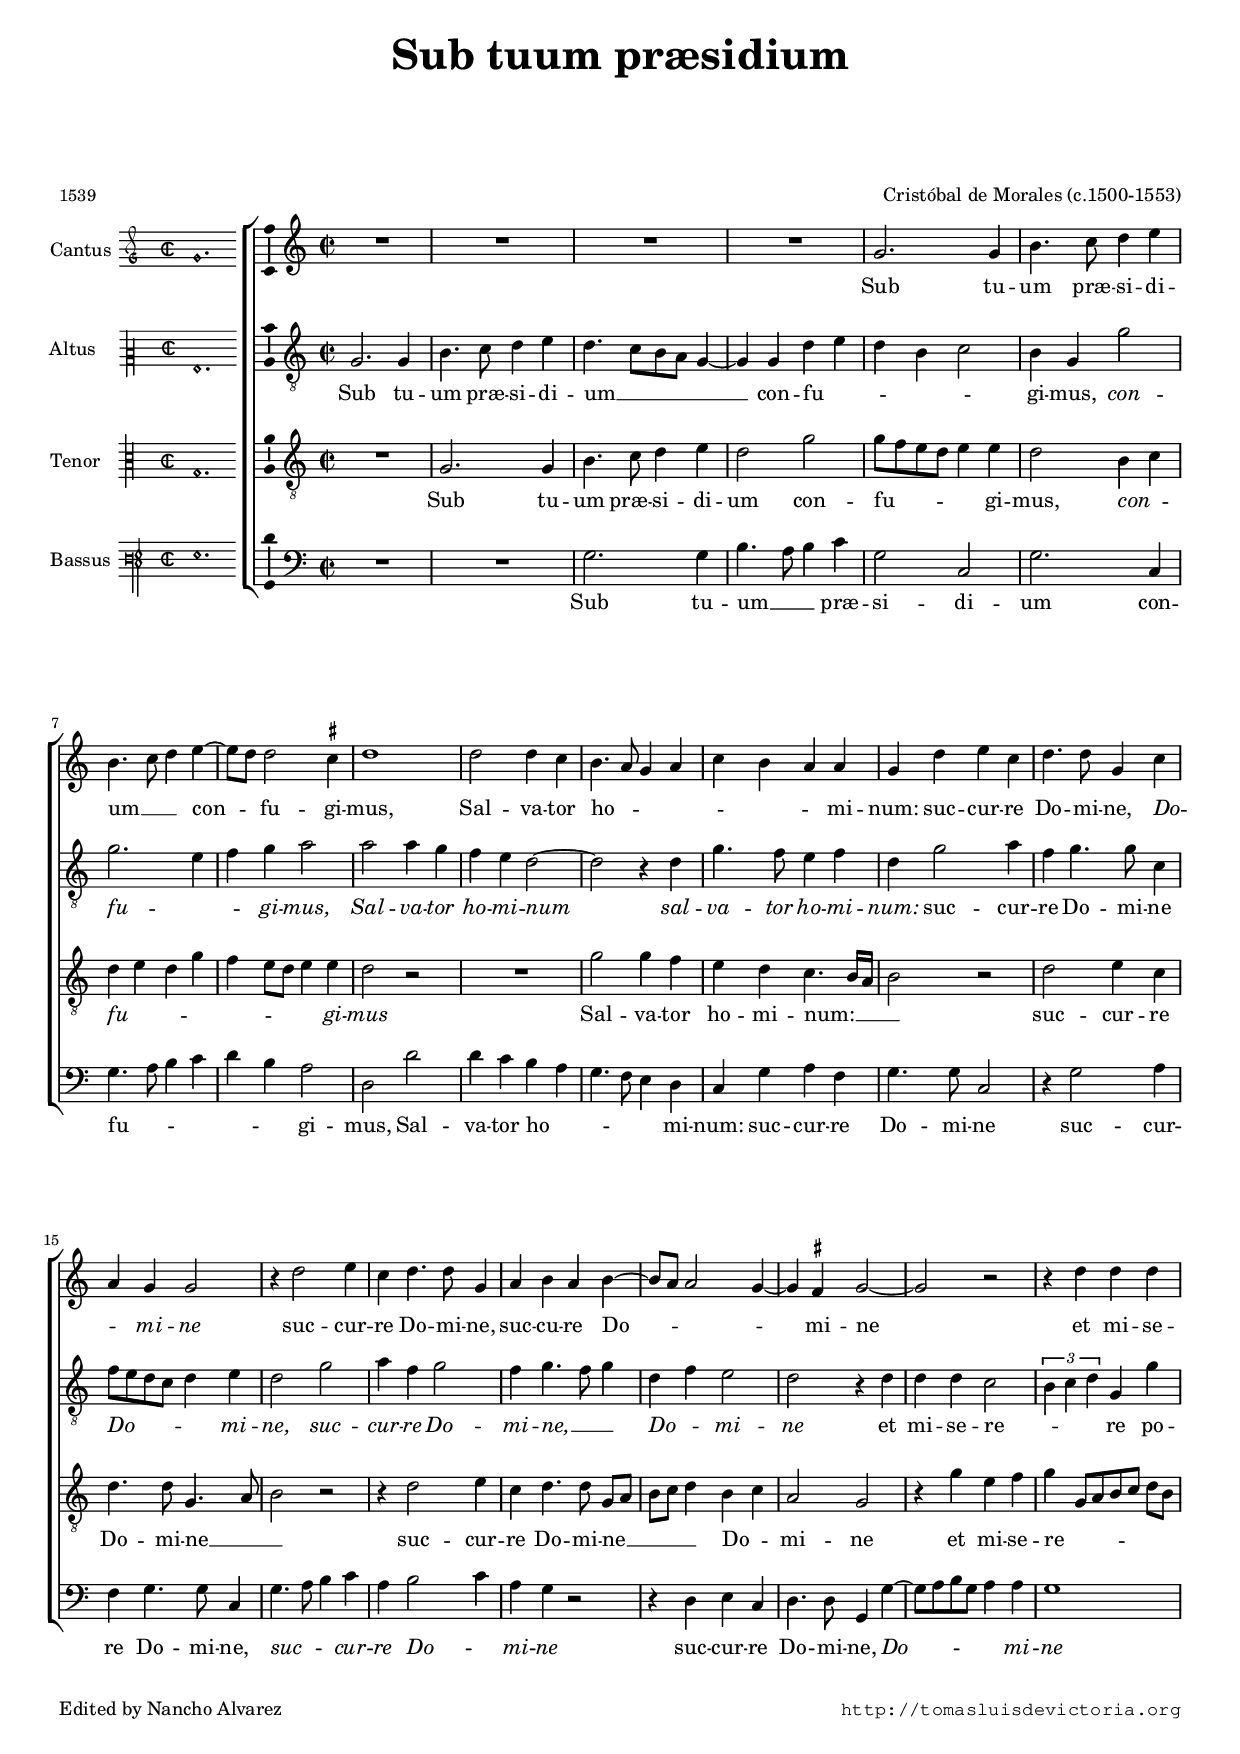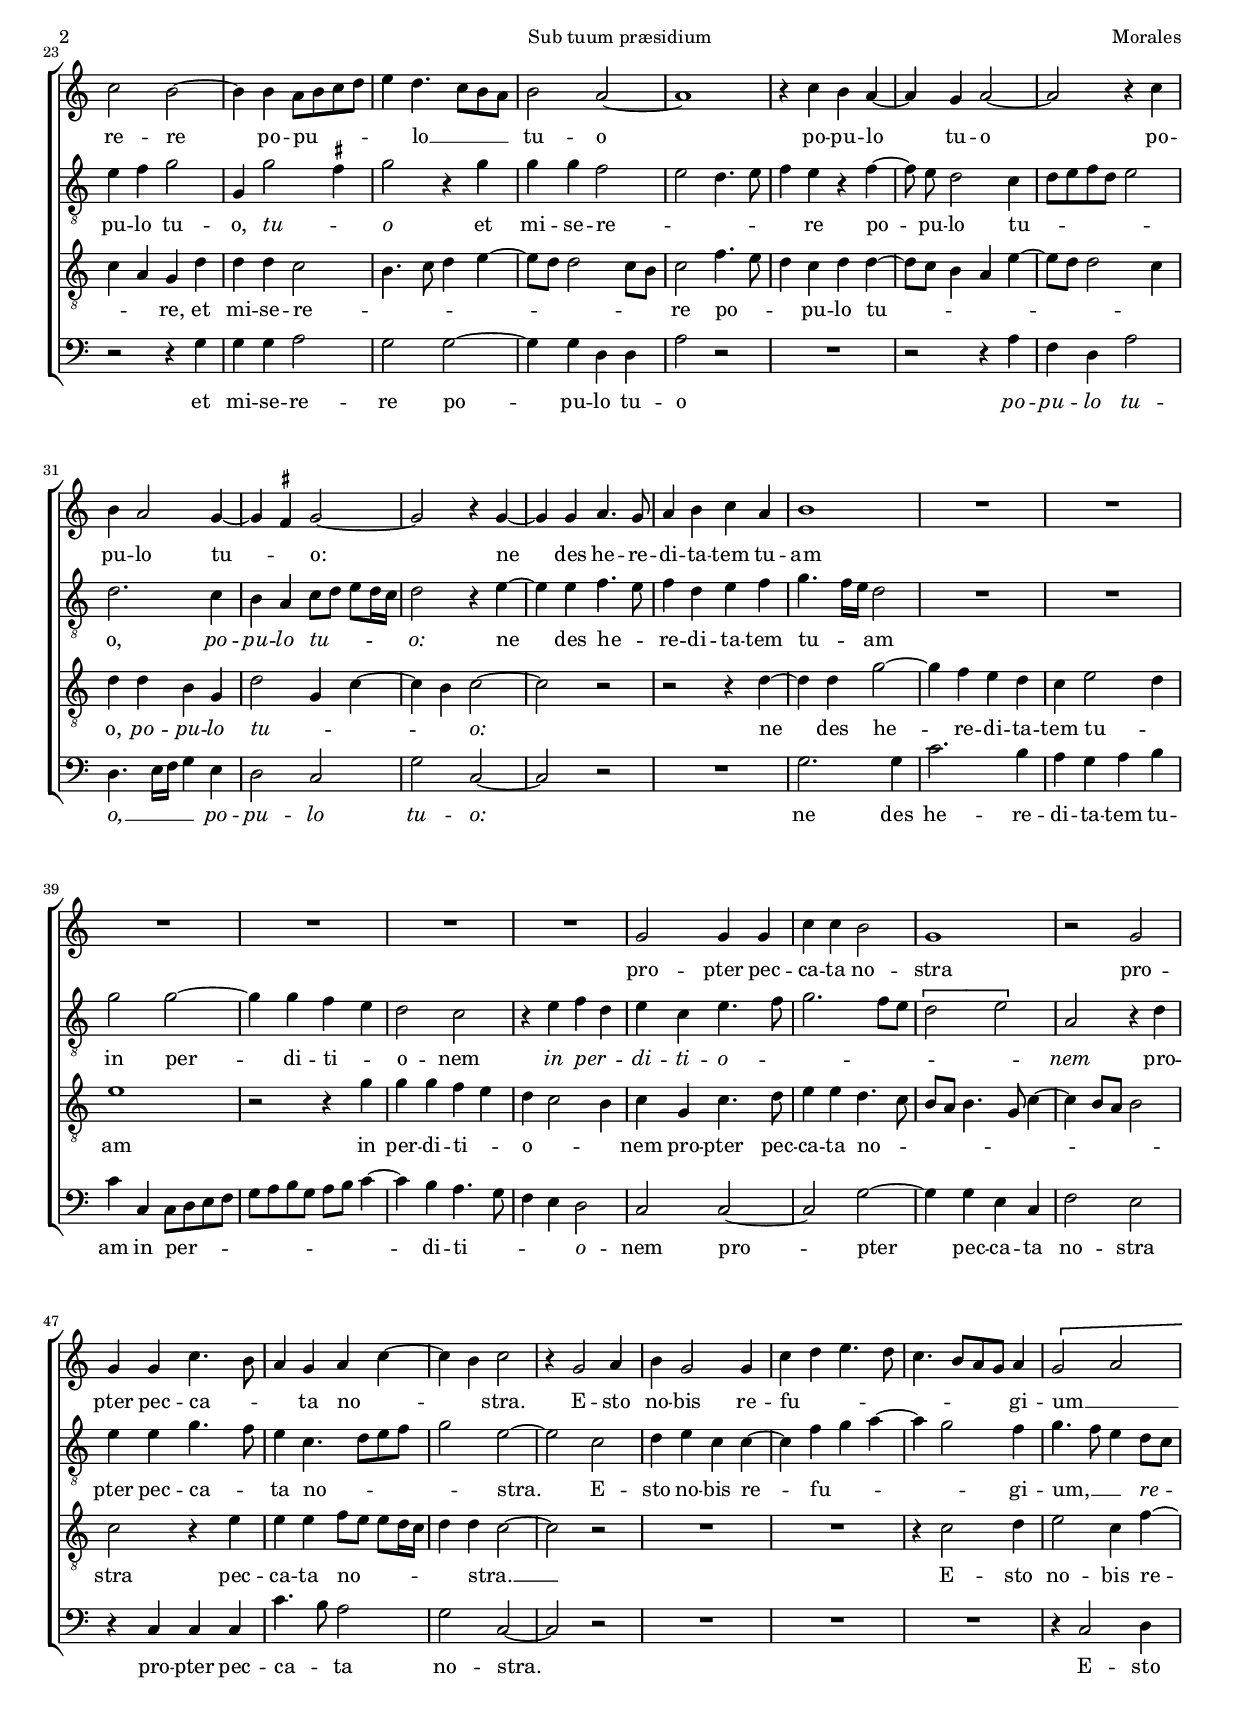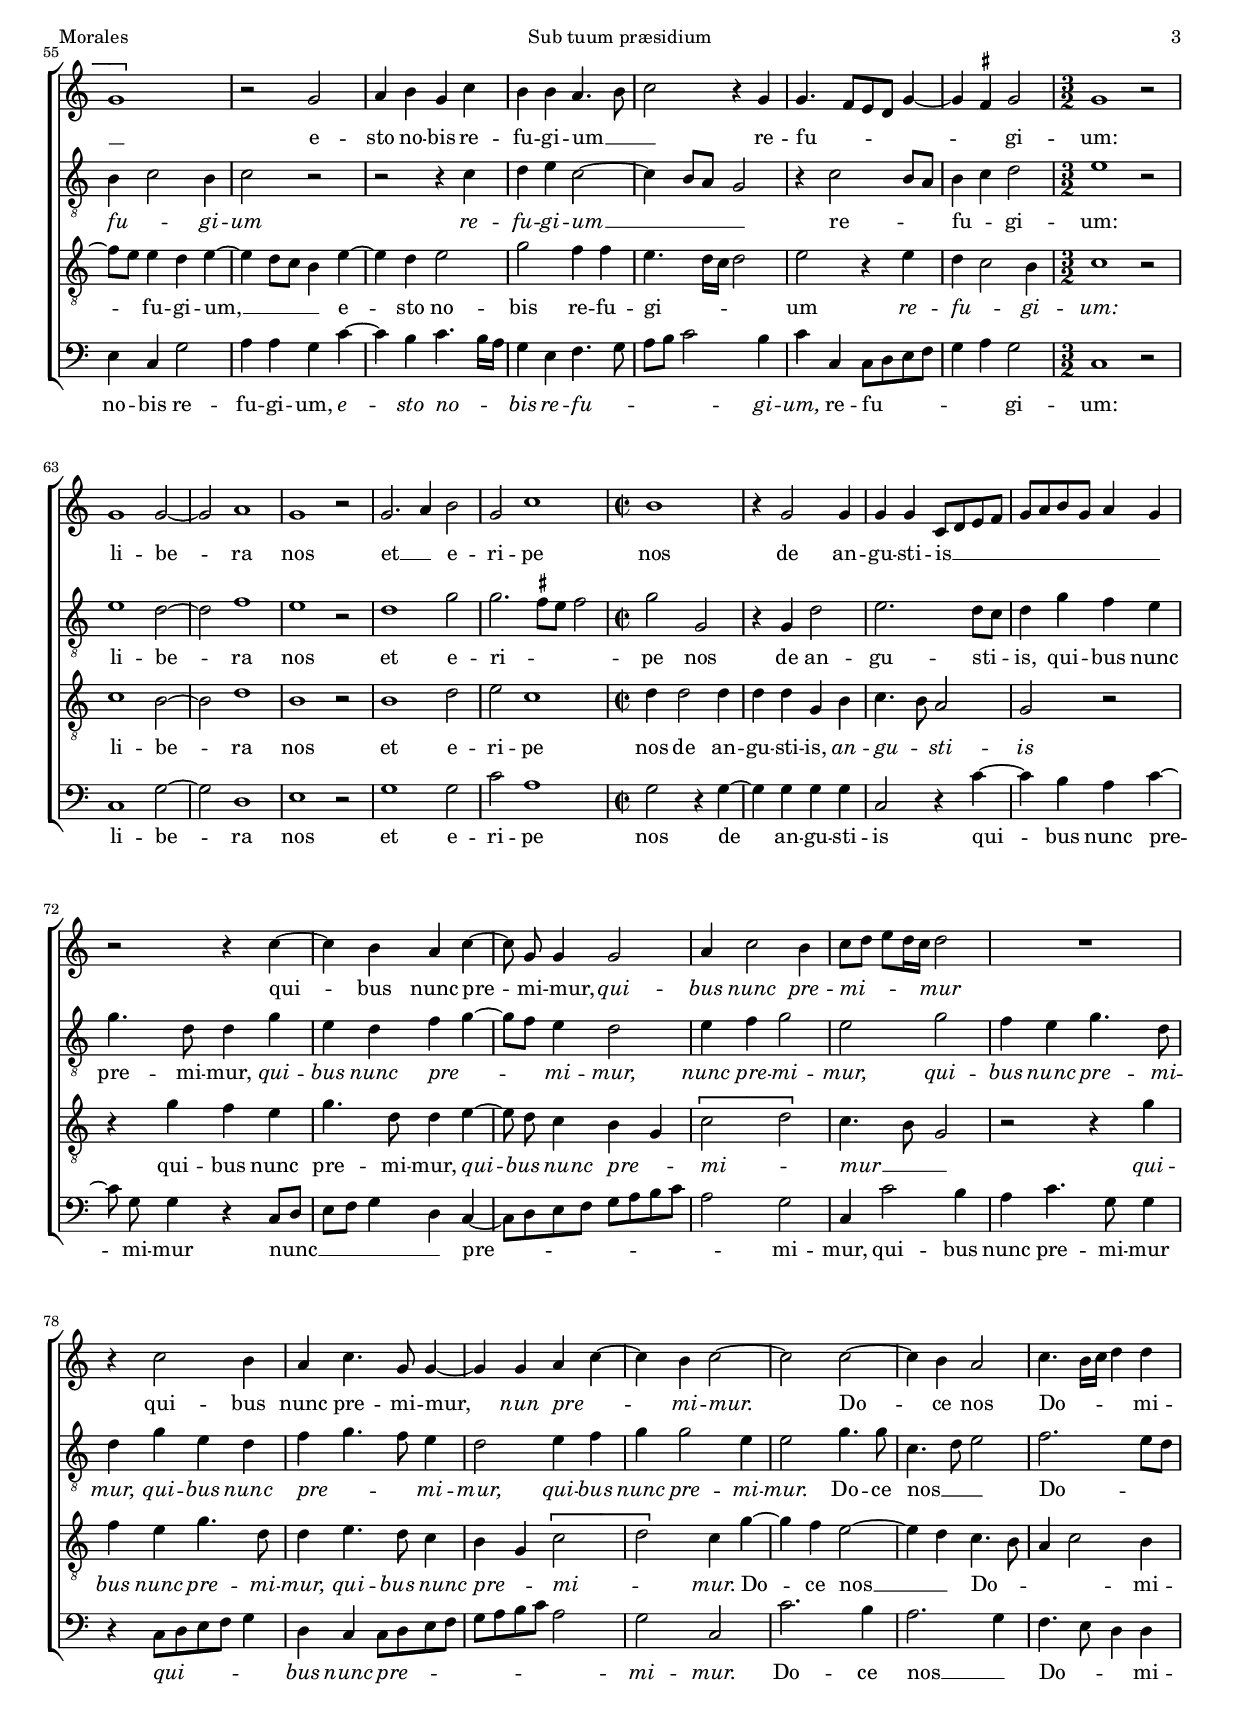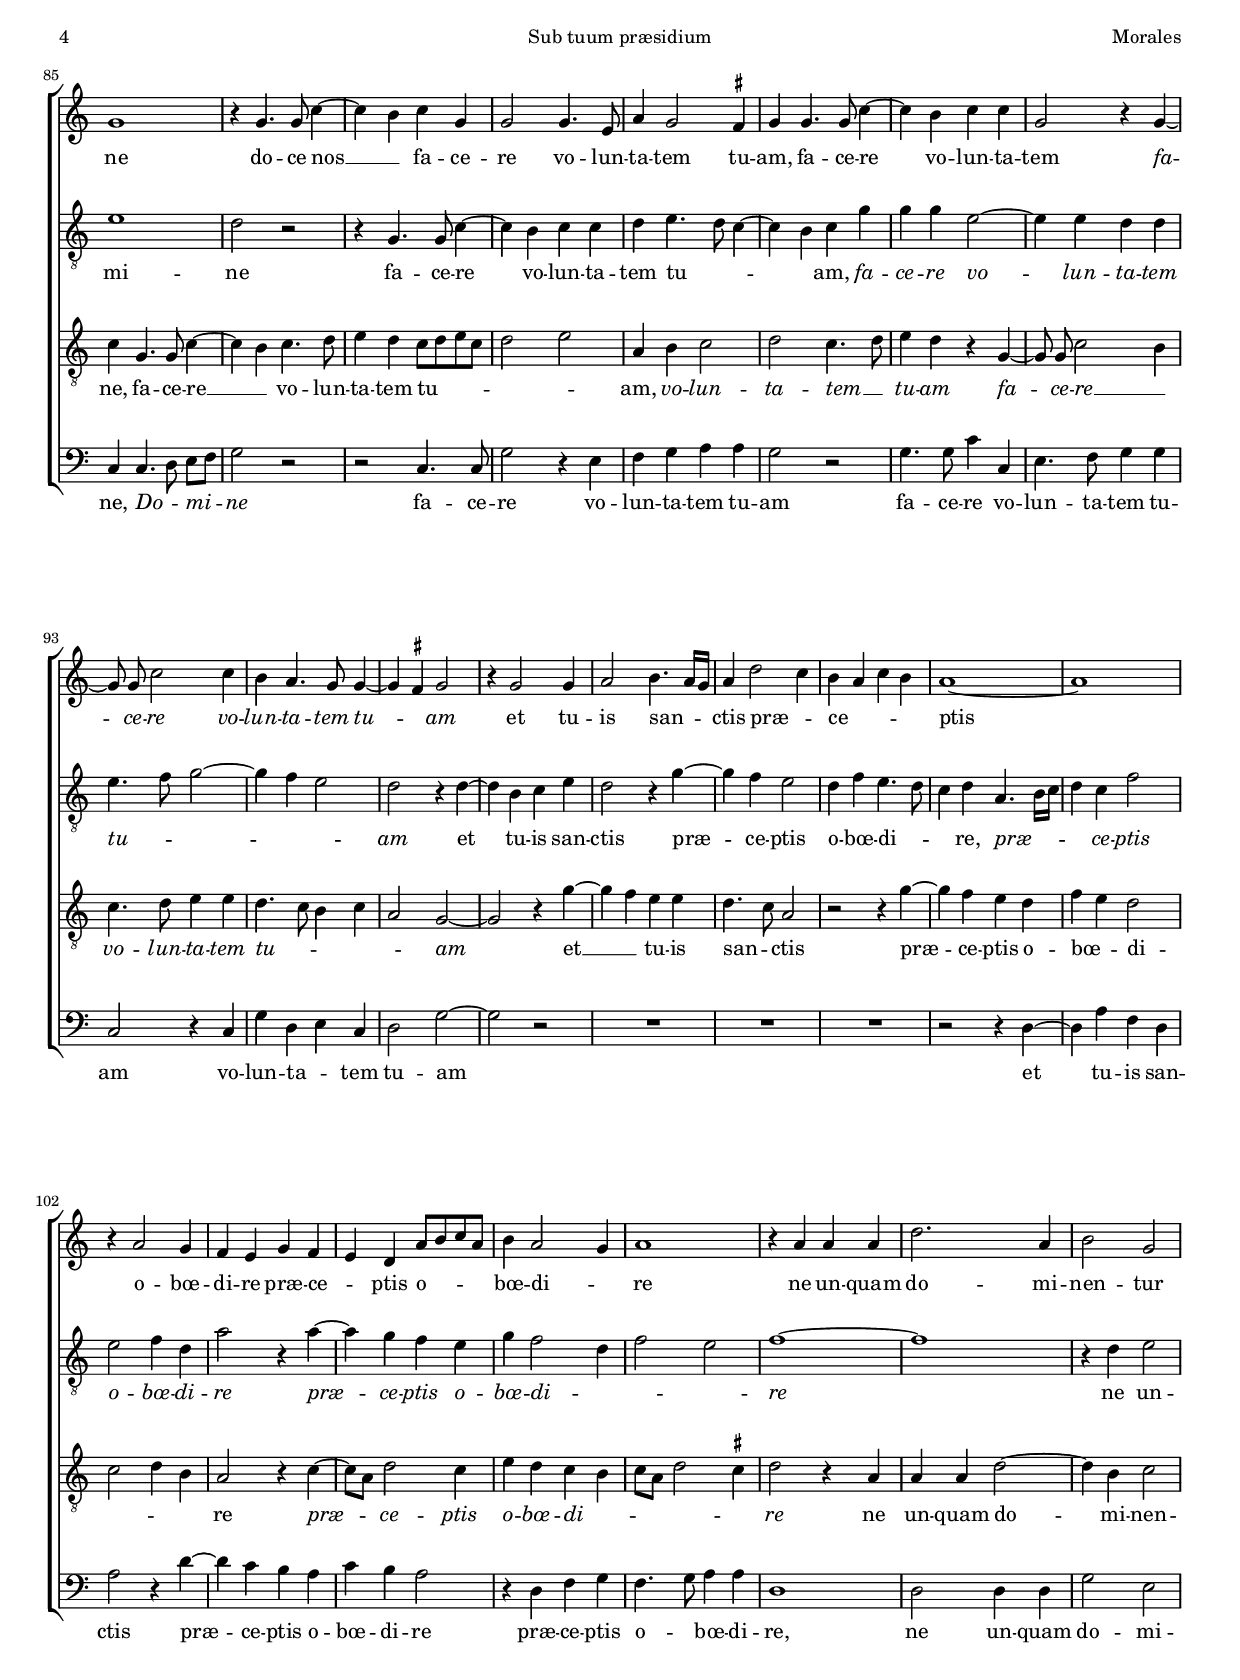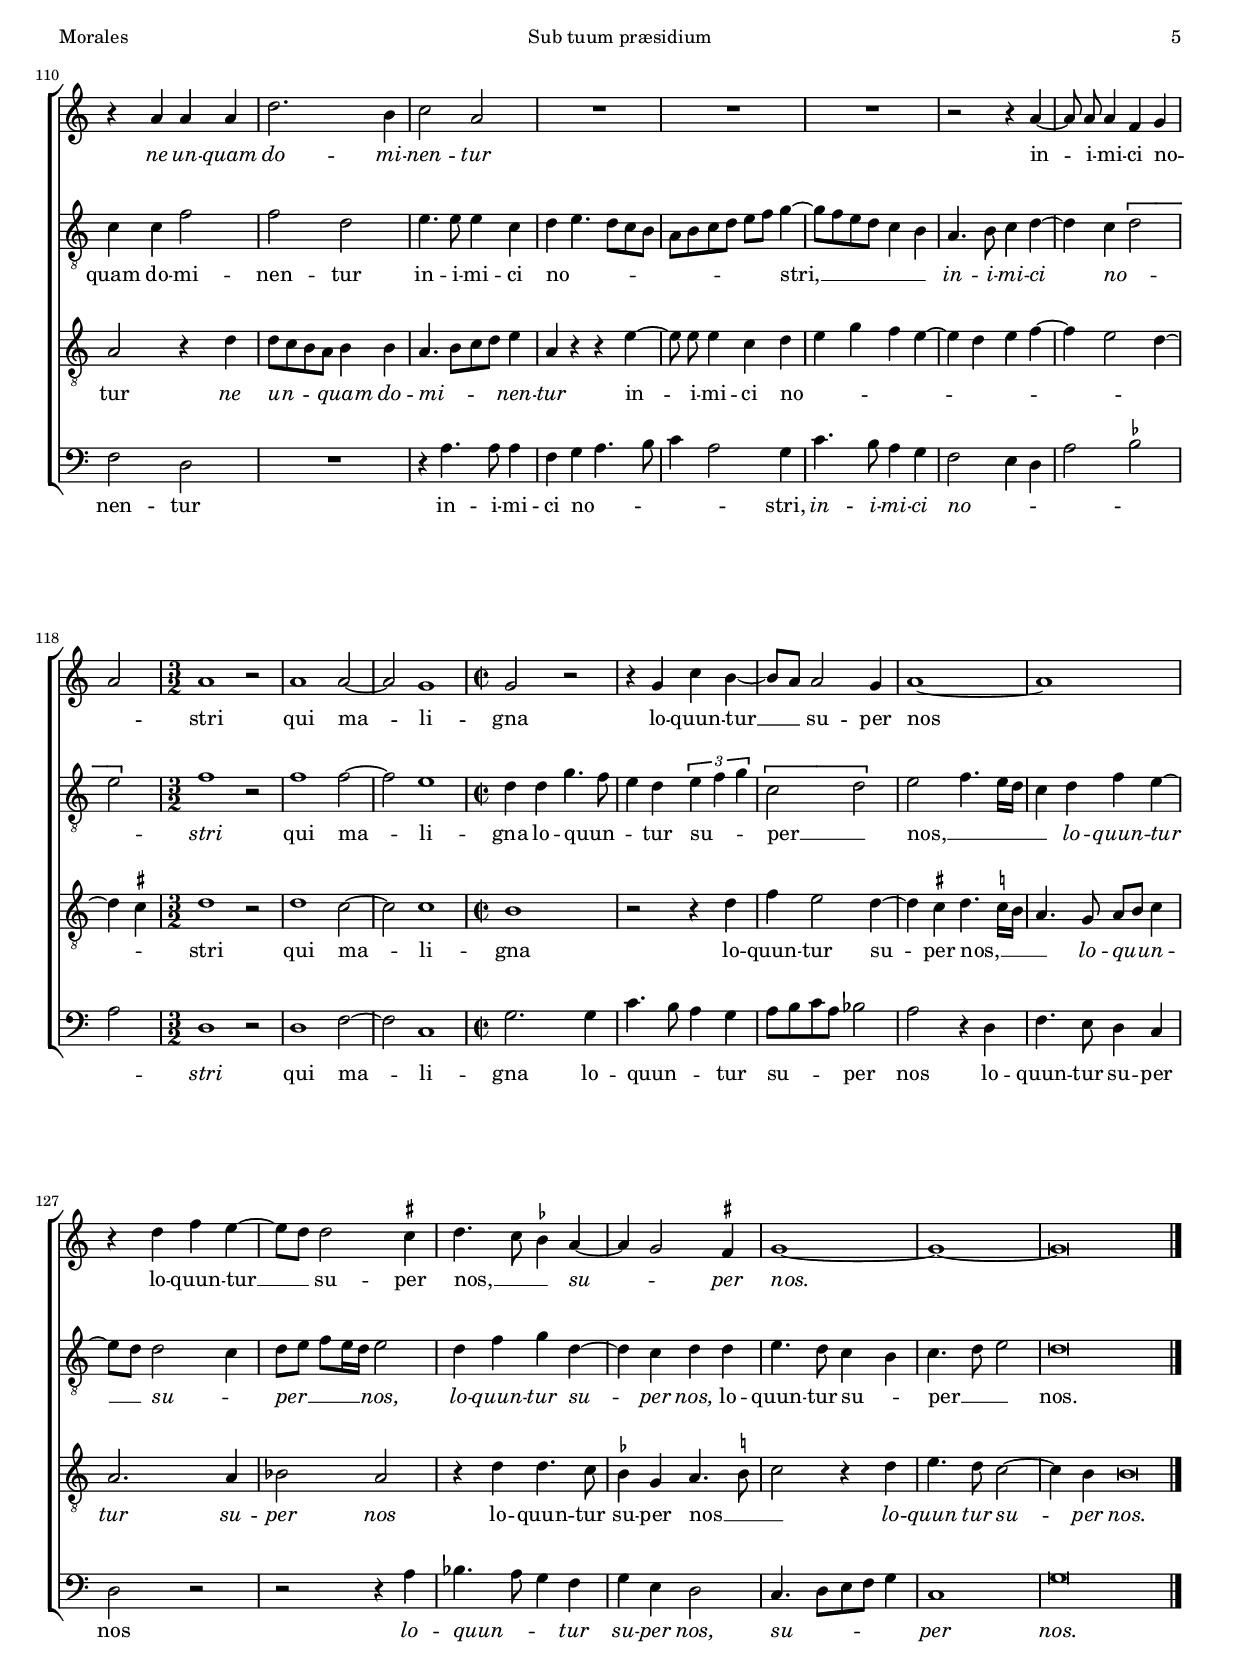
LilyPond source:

\version "2.18.0"

#(set-default-paper-size "a4")
#(set-global-staff-size 16.3)
#(ly:set-option 'point-and-click #f)
%mobile -s15.5 -i3.2

italicas=\override LyricText.font-shape = #'italic
rectas=\override LyricText.font-shape = #'upright
ss=\once \set suggestAccidentals = ##t
incipitwidth = 20
mt=#(define-music-function (parser location offset) (number?) ; move lyric text
      #{ \once \override LyricText.X-offset = -$offset #})

htitle="Sub tuum præsidium"
hcomposer="Morales"

\header {
	title=\markup{\fontsize #3 "Sub tuum præsidium"}
	subtitle=\markup{\column{" " " " " " " "}}
	%subsubtitle=\markup{\column{" " " " " "}}
	composer="Cristóbal de Morales (c.1500-1553)"
        pdfauthor=\composer
	%opus="(-)"
	poet=\markup{\smaller "1539"}
	% Lugduni
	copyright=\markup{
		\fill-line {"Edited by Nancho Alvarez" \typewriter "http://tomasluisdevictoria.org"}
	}
%	tagline=""
}

global={\key c \major \time 2/2 \skip 1*61 \time 3/2 \skip 1*3/2*6
				\time 2/2 \skip 1*50
				\once \override Score.TimeSignature.stencil = ##f
				\time 2/4 \skip 2
				\time 3/2 \skip 1*3/2*3
				\time 2/2 \skip 1*12 \bar "|."
}


cantus=\relative c''{
	R1*4
	g2. g4
	b4. c8 d4 e
	b4. c8 d4 e ~
	e8 d d2 \ss cis4
	d1
	d2 d4 c
	b4. a8 g4 a
	c4 b a a
	g d' e c
	d4. d8 g,4 c
	a4 g g2
	r4 d'2 e4
	c4 d4. d8 g,4
	a b a b ~
	b8 a a2 g4 ~
	g \ss fis4 g2 ~
	g r
	r4 d' d d
	c2 b ~
	b4 b a8 b c d
	e4 d4. c8 b a
	b2 a ~
	a1
	r4 c b a ~
	a g a2 ~ % CSIC \ss gis
	a r4 c 
	b a2 g4 ~
	g \ss fis4 g2 ~
	g2 r4 g ~
	g g a4. g8 
	a4 b c a
	b1
	R1
	R1*5
	g2 g4 g
	c c b2
	g1
	r2 g
	g4 g c4. b8
	a4 g a c ~
	c b c2
	r4 g2 a4
	b g2 g4
	c d e4. d8
	c4. b8[ a g] a4
	\[g2 a
	g1\]
	r2 g
	a4 b g c
	b4 b a4. b8
	c2 r4 g
	g4. f8[ e d] g4 ~
	g \ss fis4 g2
	g1 r2
	g1 g2 ~
	g a1
	g r2
	g2. a4 b2
	g c1
	b1
	r4 g2 g4
	g g c,8 d e f
	g a b g a4 g
	r2 r4 c ~
	c b a c ~
	c8 \noBeam g g4 g2
	a4 c2 b4
	c8[ d] e[ d16 c] d2
	R1
	r4 c2 b4
	a c4. g8 g4 ~
	g4 g a c ~
	c b c2 ~
	c c ~
	c4 b a2
	c4. b16 c d4 d
	g,1
	r4 g4. g8 c4 ~
	c4 b c g
	g2 g4. e8
	a4 g2 \ss fis4
	g4 g4. g8 c4 ~
	c b c c
	g2 r4 g ~
	g8 \noBeam g c2 c4
	b4 a4. g8 g4 ~
	g4 \ss fis g2
	r4 g2 g4
	a2 b4. a16 g
	a4 d2 c4
	b a c b
	a1 ~
	a
	r4 a2 g4
	f e g f
	e d a'8 b c a
	b4 a2 g4
	a1
	r4 a a a
	d2. a4
	b2 g
	r4 a a a
	d2. b4
	c2 a
	R1
	R1*2
	r2 r4 a ~
	a8 \noBeam a a4 f g
	a2
	a1 r2
	a1 a2 ~
	a g1
	g2 r
	r4 g c b ~
	b8 a a2 g4
	a1 ~
	a
	r4 d f e ~
	e8 d d2 \ss cis4
	d4. c8 \ss bes4 a ~
	a g2 \ss fis4
	g1 ~
	g ~
	g\breve*1/2
}

altus=\relative c'{
	\tupletUp
	g2. g4
	b4. c8 d4 e
	d4. c8[ b a] g4 ~
	g g d' e
	d4 b c2
	b4 g g'2
	g2. e4
	f g a2
	a a4 g
	f4 e d2 ~
	d r4 d
	g4. f8 e4 f
	d g2 a4
	f g4. g8 c,4
	f8 e d c d4 e
	d2 g
	a4 f g2
	f4 g4. f8 g4 % CSIC \ss fis
	d4 f e2
	d r4 d
	d d c2
	\tuplet 3/2{b4 c d} g,4 g'
	e4 f g2 % CSIC \ss fis
	g,4 g'2 \ss fis4
	g2 r4 g
	g g f2
	e d4. e8
	f4 e r f ~
	f8 \noBeam e d2 c4d8 e f d e2
	d2. c4
	b a c8[ d] e[ d16 c]
	d2 r4 e ~
	e e f4. e8
	f4 d e f
	g4. f16 e d2
	R1
	R1
	g2 g ~
	g4 g f e
	d2 c
	r4 e f d
	e4 c e4. f8
	g2. f8 e
	\[d2 e\]
	a,2 r4 d
	e e g4. f8
	e4 c4. d8 e f
	g2 e ~
	e c
	d4 e c c ~
	c f g a ~
	a4 g2 f4
	g4. f8 e4 d8 c
	b4 c2 b4
	c2 r
	r r4 c
	d4 e c2 ~
	c4 b8 a g2
	r4 c2 b8 a
	b4 c d2
	e1 r2
	e1 d2 ~
	d f1
	e1 r2
	d1 g2
	g2. \ss fis8 e fis2
	g2 g,
	r4 g d'2
	e2. d8 c
	d4 g f e
	g4. d8 d4 g
	e d f g ~
	g8 f e4 d2
	e4 f g2 % CSIC \ss fis
	e2 g
	f4 e g4. d8
	d4 g e d
	f g4. f8 e4
	d2 e4 f % CSIC \ss fis
	g4 g2 e4
	e2 g4. g8
	c,4. d8 e2
	f2. e8 d
	e1
	d2 r
	r4 g,4. g8 c4 ~
	c b c c
	d e4. d8 c4 ~
	c4 b c g'
	g g e2 ~
	e4 e d d
	e4. f8 g2 ~
	g4 f e2
	d2 r4 d ~
	d b c e
	d2 r4 g ~
	g f e2
	d4 f e4. d8
	c4 d a4. b16 c
	d4 c f2
	e f4 d
	a'2 r4 a ~
	a g f e
	g4 f2 d4
	f2 e
	f1 ~
	f 
	r4 d e2
	c4 c f2
	f d
	e4. e8 e4 c
	d e4. d8 c b
	a8 b c d e f g4 ~
	g8 f e d c4 b
	a4. b8 c4 d ~
	d c \[d2
	e\]
	f1 r2
	f1 f2 ~
	f e1
	d4 d g4. f8
	e4 d \tuplet 3/2{e4 f g}
	\[c,2 d\]
	e2 f4. e16 d
	c4 d f e ~
	e8 d d2 c4
	d8[ e] f[ e16 d] e2
	d4 f g d ~
	d c d d
	e4. d8 c4 b
	c4. d8 e2
	d\breve*1/2
}

tenor=\relative c'{
	R1
	g2. g4
	b4. c8 d4 e
	d2 g
	g8 f e d e4 e
	d2 b4 c
	d e d g
	f e8 d e4 e
	d2 r
	R1
	g2 g4 f
	e d c4. b16 a
	b2 r
	d2 e4 c
	d4. d8 g,4. a8
	b2 r
	r4 d2 e4
	c4 d4. d8 g,[ a]
	b8 c d4 b c
	a2 g
	r4 g' e f % CSIC \ss fis
	g4 g,8[ a b c] d[ b]
	c4 a g d'
	d d c2
	b4. c8 d4 e ~
	e8 d d2 c8 b
	c2 f4. e8
	d4 c d d ~
	d8 c b4 a e' ~
	e8 d d2 c4
	d d b g
	d'2 g,4 c ~
	c4 b c2 ~
	c r
	r r4 d ~
	d d g2 ~
	g4 f e d
	c4 e2 d4
	e1
	r2 r4 g 
	g g f e
	d c2 b4
	c4 g c4. d8
	e4 e d4. c8
	b a b4. g8 c4 ~
	c b8 a b2
	c2 r4 e
	e4 e f8[ e] e[ d16 c]
	d4 d c2 ~
	c r
	R1*2
	r4 c2 d4
	e2 c4 f ~
	f8 e e4 d e ~
	e d8 c b4 e ~
	e d e2
	g2 f4 f
	e4. d16 c d2
	e r4 e
	d c2 b4
	c1 r2
	c1 b2 ~
	b d1
	b r2
	b1 d2
	e c1
	d4 d2 d4
	d d g, b
	c4. b8 a2
	g2 r
	r4 g' f e
	g4. d8 d4 e ~
	e8 \noBeam d c4 b g
	\[c2 d\]
	c4. b8 g2
	r2 r4 g'
	f e g4. d8
	d4 e4. d8 c4
	b4 g \[c2
	d\] c4 g' ~
	g f e2 ~
	e4d c4. b8
	a4 c2 b4
	c4 g4. g8 c4 ~
	c4 b c4. d8
	e4 d c8 d e c
	d2 e
	a,4 b c2
	d2 c4. d8
	e4 d r4 g, ~
	g8 \noBeam g c2 b4
	c4. d8 e4 e
	d4. c8 b4 c
	a2 g ~
	g r4 g' ~
	g4 f e e
	d4. c8 a2
	r2 r4 g' ~
	g4 f e d
	f4 e d2
	c2 d4 b
	a2 r4 c ~
	c8 a d2 c4
	e4 d c b
	c8 a d2 \ss cis4
	d2 r4 a
	a a d2 ~
	d4 b c2
	a2 r4 d
	d8 c b a b4 b
	a4. b8[ c d] e4 
	a, r r e' ~
	e8 \noBeam e e4 c d
	e g f e ~
	e d e f ~
	f e2 d4 ~
	d \ss cis
	d1 r2
	d1 c2 ~
	c c1
	b1
	r2 r4 d
	f4 e2 d4 ~
	d \ss cis d4. \ss c16 b
	a4. g8 a b c4
	a2. a4
	bes2 a
	r4 d d4. c8
	\ss bes4 g a4. \ss b8
	c2 r4 d
	e4. d8 c2 ~
	c4 b b\breve*1/4
}

bassus=\relative c'{
	R1*2
	g2. g4
	b4. a8 b4 c
	g2 c,
	g'2. c,4
	g'4. a8 b4 c
	d b a2
	d, d'
	d4 c b a
	g4. f8 e4 d
	c g' a f
	g4. g8 c,2
	r4 g'2 a4
	f4 g4. g8 c,4
	g'4. a8 b4 c
	a4 b2 c4
	a g r2
	r4 d e c
	d4. d8 g,4 g' ~
	g8 a b g a4 a
	g1
	r2 r4 g
	g g a2
	g2 g ~
	g4 g d d
	a'2 r
	R1
	r2 r4 a
	f d a'2
	d,4. e16 f g4 e
	d2 c
	g'2 c, ~
	c r
	R1
	g'2. g4
	c2. b4
	a4 g a b
	c c, c8 d e f
	g a b g a b c4 ~
	c b a4. g8
	f4 e d2
	c2 c ~
	c g' ~
	g4 g e c
	f2 e
	r4 c c c
	c'4. b8 a2
	g c, ~
	c r
	R1*2
	R1
	r4 c2 d4
	e c g'2
	a4 a g c ~
	c b c4. b16 a
	g4 e f4. g8
	a b c2 b4
	c4 c, c8 d e f
	g4 a g2
	c,1 r2
	c1 g'2 ~
	g d1
	e1 r2
	g1 g2
	c a1
	g2 r4 g ~
	g4 g g g
	c,2 r4 c' ~
	c4 b a c ~
	c8 \noBeam g g4 r c,8 d
	e f g4 d c ~
	c8 d e f g a b c
	a2 g
	c,4 c'2 b4
	a4 c4. g8 g4
	r4 c,8[ d e f] g4
	d4 c c8 d e f
	g8 a b c a2
	g c,
	c'2. b4
	a2. g4
	f4. e8 d4 d
	c4 c4. d8 e[ f] 
	g2 r2
	r c,4. c8
	g'2 r4 e
	f g a a
	g2 r
	g4. g8 c4 c,
	e4. f8 g4 g
	c,2 r4 c
	g' d e c
	d2 g ~
	g r
	R1*3
	r2 r4 d ~
	d a' f d
	a'2 r4 d ~
	d c b a
	c b a2
	r4 d, f g
	f4. g8 a4 a
	d,1
	d2 d4 d
	g2 e
	f2 d
	R1
	r4 a'4. a8 a4
	f4 g a4. b8
	c4 a2 g4
	c4. b8 a4 g
	f2 e4 d
	a'2 \ss bes
	a2
	d,1 r2 
	d1 f2 ~
	f c1
	g'2. g4
	c4. b8 a4 g
	a8 b c a bes2
	a2 r4 d,
	f4. e8 d4 c
	d2 r
	r r4 a'
	bes4. a8 g4 f
	g e d2
	c4. d8[ e f] g4
	c,1
	g'\breve*1/2
}

textocantus=\lyricmode{
Sub tu -- um præ -- si -- di -- um __ _ _ con -- _ fu -- gi -- mus,
Sal -- va -- tor ho -- _ _ _ _ _ _ mi -- num:
suc -- cur -- re Do -- mi -- ne,
\italicas
Do -- _ mi -- ne
\rectas 
suc -- cur -- re Do -- mi -- ne,
suc -- cu -- re Do -- _ _ _ mi -- ne
et mi -- se -- re -- re po -- pu -- _ _ _ _ lo __ _ _ _ tu -- o
po -- pu -- lo tu -- o
po -- pu -- lo tu -- _ o:
ne des he -- re -- di -- ta -- tem tu -- am
pro -- pter pec -- ca -- ta no -- stra
pro -- pter pec -- ca -- _ _ ta no -- _ _ stra.
E -- sto no -- bis re -- fu -- _ _ _ _ _ _ _ gi -- um __ _ _ 
e -- sto no -- bis re -- fu -- gi -- um __ _ _ 
re -- fu -- _ _ _ _ _ gi -- um:
li -- be -- ra nos
et __ _ e -- ri -- pe
nos de an -- gu -- sti -- is __ _ _ _ _ _ _ _ _ _ 
qui -- bus nunc pre -- mi -- \mt #.5 mur,
\italicas 
qui -- bus nunc pre -- mi -- _ _ _ _ mur
\rectas 
qui -- bus nunc pre -- mi -- mur,
\italicas 
nun pre -- _ mi -- mur.
\rectas 
Do -- ce nos
Do -- _ _ _ mi -- ne
do -- ce nos __ _ fa -- ce -- re
vo -- lun -- ta -- tem tu -- am,
fa -- ce -- re vo -- lun -- ta -- tem
\italicas 
fa -- ce -- re vo -- lun -- ta -- tem tu -- _ am
\rectas 
et tu -- is san -- _ _ ctis præ -- _ ce -- _ _ _ ptis
o -- bœ -- di -- re præ -- ce -- _ ptis o -- _ _ _ bœ -- di -- _ re
ne un -- quam do -- mi -- nen -- tur
\italicas 
ne un -- quam do -- mi -- nen -- tur
\rectas in -- i -- mi -- ci no -- _ stri
qui ma -- li -- gna
lo -- quun -- tur __ _ su -- per nos
lo -- quun -- tur __ _ su -- per nos, __ _ _ 
\italicas 
su -- _ per nos.
}

textoaltus=\lyricmode{
Sub tu -- um præ -- si -- di -- um __ _ _ _ _ con -- fu -- _ _ _ _ gi -- mus,
\italicas 
con -- fu -- _ _ gi -- mus,
\italicas 
Sal -- va -- tor ho -- mi -- num
\italicas 
sal -- va -- tor ho -- mi -- num:
\rectas 
suc -- cur -- re Do -- mi -- ne \italicas 
Do -- _ _ _ _ mi -- ne,
suc -- cur -- re Do -- mi -- ne, __ _ _ 
Do -- _ mi -- ne
\rectas 
et mi -- se -- re -- _ _ _ re po -- pu -- lo tu -- o,
\italicas 
tu -- _ o
\rectas 
et mi -- se -- re -- _ _ _ _ re
po -- pu -- lo tu -- _ _ _ _ _ o,
\italicas 
po -- pu -- lo tu -- _ _ _ _ o:
\rectas 
ne des he -- _ re -- di -- ta -- tem tu -- _ _ am
in per -- di -- ti -- _ o -- nem
\italicas 
in per -- _ di -- ti -- o -- _ _ _ _ _ _ nem
\rectas 
pro -- pter pec -- ca -- _ ta no -- _ _ _ _ stra.
E -- sto no -- bis re -- fu -- _ _ _ gi -- um, __ _ _
\italicas
re -- _ fu -- _ gi -- um
re -- fu -- gi -- um __ _ _ _ 
\rectas 
re -- _ _ fu -- _ gi -- um:
li -- be -- ra nos
et e -- ri -- _ _ _ pe nos
de an -- gu -- sti -- _ is,
qui -- bus nunc pre -- mi -- mur,
\italicas 
qui -- bus nunc pre -- _ _ mi -- mur,
nunc pre -- mi -- mur,
qui -- bus nunc pre -- mi -- mur,
qui -- bus nunc pre -- _ _ mi -- mur,
qui -- bus nunc pre -- mi -- mur.
\rectas 
Do -- ce nos __ _ _ Do -- _ _ mi -- ne
fa -- ce -- re vo -- lun -- ta -- tem tu -- _ _ _ am,
\italicas 
fa -- ce -- re vo -- lun -- ta -- tem tu -- _ _ _ _ am
\rectas 
et tu -- is san -- ctis
præ -- ce -- ptis 
o -- bœ -- di -- _ _ re,
\italicas 
præ -- _ _ _ ce -- ptis o -- bœ -- di -- re
præ -- ce -- ptis o -- bœ -- di -- _ _ _ re
\rectas 
ne un -- quam do -- mi -- nen -- tur 
in -- i -- mi -- ci no -- _ _ _ _ _ _ _ _ _ _ stri, __ _ _ _ _ _ 
\italicas 
in -- i -- mi -- ci no -- _ _ stri
\rectas 
qui ma -- li -- gna
lo -- quun -- _ _ tur su -- _ _ per __ _ nos, __ _ _ _ _ 
\italicas 
lo -- quun -- tur __ _ su -- _ per __ _ _ _ _ nos,
lo -- quun -- tur su -- per nos,
\rectas 
lo -- quun -- tur su -- _ per __ _ _ nos.
}

textotenor=\lyricmode{
Sub tu -- um \mt #2.5 præ -- si -- di -- um con -- fu -- _ _ _ _ gi -- mus,
\italicas 
con -- _ fu -- _ _ _ _ _ _ _ gi -- mus
\rectas 
Sal -- va -- tor ho -- mi -- num: __ _ _ _ 
suc -- cur -- re Do -- mi -- ne __ _ _ 
suc -- cur -- re Do -- mi -- ne __ _ _ _ _ Do -- _ mi -- ne
\rectas 
et mi -- se -- re -- _ _ _ _ _ _ _ _ re,
et mi -- se -- re -- _ _ _ _ _ _ _ _ re po -- _ _ pu -- lo tu -- _ _ _ _ _ _ _ o,
\italicas 
po -- pu -- lo tu -- _ _ _ o:
\rectas ne des he -- re -- di -- ta -- tem tu -- _ am
in per -- di -- ti -- _ o -- _ _ nem 
pro -- pter pec -- ca -- ta no -- _ _ _ _ _ _ _ _ _ stra
pec -- ca -- ta no -- _ _ _ _ _ stra. __ _
E -- sto no -- bis re -- _ fu -- gi -- um, __ _ _ _ 
e -- sto no -- bis re -- fu -- gi -- _ _ _ um % CSIC bis italicas
\italicas 
re -- fu -- _ gi -- um:
\rectas 
li -- be -- ra nos
et e -- ri -- pe
nos de an -- gu -- sti -- is,
\italicas 
an -- gu -- _ sti -- is
\rectas 
qui -- bus nunc pre -- mi -- mur,
\italicas 
qui -- \mt #2.2 bus \mt #1 nunc pre -- _ mi -- _ mur __ _ _ 
qui -- bus nunc pre -- mi -- mur,
qui -- \mt #2 bus \mt #0.7 nunc pre -- _ mi -- _ mur.
\rectas 
Do -- ce nos __ _ Do -- _ _ _ mi -- ne,
fa -- ce -- re __ _ vo -- lun -- ta -- tem tu -- _ _ _ _ _ am,
\italicas 
vo -- lun -- ta -- tem __ _ tu -- am
fa -- ce -- re __ _ vo -- lun -- ta -- tem tu -- _ _ _ _ am
\rectas 
et __ _ tu -- is san -- _ ctis
præ -- ce -- ptis o -- bœ -- _ di -- _ _ _ re
\italicas 
præ -- _ ce -- ptis o -- bœ -- di -- _ _ _ _ _ re
\rectas 
ne un -- quam do -- mi -- nen -- tur
\italicas 
ne un -- _ _ _ quam do -- mi -- _ _ _ nen -- tur
\rectas 
in -- i -- mi -- ci no -- _ _ _ _ _ _ _ _ _ _ stri
qui ma -- li -- gna
lo -- quun -- tur su -- per nos, __ _ _ _ 
\italicas 
lo -- quun -- _ _ tur 
su -- per nos
\rectas 
lo -- quun -- tur su -- per nos __ _ _ 
\italicas 
lo -- quun tur su -- per nos.
}

textobassus=\lyricmode{
Sub tu -- um __ _ _ præ -- si -- di -- um con -- fu -- _ _ _ _ _ gi -- mus,
Sal -- va -- tor ho -- _ _ _ _ mi -- num:
suc -- cur -- re Do -- mi -- ne
suc -- cur -- re Do -- mi -- ne,
\italicas 
suc -- _ _ cur -- re Do -- _ mi -- ne
\rectas 
suc -- cur -- re Do -- mi -- ne,
\italicas 
Do -- _ _ _ _ mi -- ne
\rectas 
et mi -- se -- re -- re po -- pu -- lo tu -- o
\italicas 
po -- pu -- lo tu -- o, __ _ _ _ 
po -- pu -- lo tu -- o:
\rectas 
ne des he -- re -- di -- ta -- tem tu -- am
in per -- _ _ _ _ _ _ _ _ _ _ di -- ti -- _ _ _ \italicas o -- \rectas nem % o -- _
pro -- pter pec -- ca -- ta no -- stra
pro -- pter pec -- ca -- _ ta no -- stra.
E -- sto no -- bis re -- fu -- gi -- um,
\italicas 
e -- sto no -- _ _ bis re -- fu -- _ _ _ _ gi -- um,
\rectas 
re -- fu -- _ _ _ _ _ gi -- um:
li -- be -- ra nos
et e -- ri -- pe nos
de an -- gu -- sti -- is
qui -- bus nunc pre -- mi -- mur
nunc __ _ _ _ _ _ pre -- _ _ _ _ _ _ _ _ mi -- mur,
qui -- bus nunc pre -- mi -- mur
\italicas 
qui -- _ _ _ _ bus nunc pre -- _ _ _ _ _ _ _ _ mi -- mur.
\rectas 
Do -- ce nos __ _ Do -- _ _ mi -- ne,
\italicas 
Do -- _ mi -- _ ne
\rectas 
fa -- ce -- re
vo -- lun -- ta -- tem tu -- am
fa -- ce -- re vo -- lun -- ta -- tem tu -- am
vo -- lun -- ta -- _ tem
tu -- am
et tu -- is san -- ctis
præ -- ce -- ptis o -- bœ -- di -- re
præ -- ce -- ptis o -- _ bœ -- di -- re,
ne un -- quam do -- mi -- nen -- tur
in -- i -- mi -- ci no -- _ _ _ _ stri,
\italicas 
in -- i -- mi -- ci no -- _ _ _ _ _ stri
\rectas 
qui ma -- li -- gna lo -- quun -- _ _ tur su -- _ _ _ per nos
lo -- quun -- tur su -- per nos
\italicas 
lo -- quun -- _ _ tur su -- per nos,
su -- _ _ _ _ per nos.
}


incipitcantus=\markup{
	\score{
		{ 
		\set Staff.instrumentName="Cantus " % Superius
		\override NoteHead.style = #'neomensural
		\override Staff.TimeSignature.style = #'neomensural
		\cadenzaOn 
		\clef "petrucci-g"
		\key c \major
		\time 2/2
		g'1.
		} 
	\layout { line-width=\incipitwidth indent = 0 }
	}
}

incipitaltus=\markup{
	\score{
		{ 
		\set Staff.instrumentName="Altus    "
		\override NoteHead.style = #'neomensural 
		\override Staff.TimeSignature.style = #'neomensural
		\cadenzaOn 
		\clef "petrucci-c2"
		\key c \major
		\time 2/2
		g1.
		} 
	\layout { line-width=\incipitwidth indent = 0 }
	}
}


incipittenor=\markup{
	\score{
		{ 
		\set Staff.instrumentName="Tenor   "
		\override NoteHead.style = #'neomensural 
		\override Staff.TimeSignature.style = #'neomensural
		\cadenzaOn 
		\clef "petrucci-c3"
		\key c \major
		\time 2/2
		g1.
		} 
	\layout { line-width=\incipitwidth indent=0 }
	}
}

incipitbassus=\markup{
	\score{
		{ 
		\set Staff.instrumentName="Bassus "
		\override NoteHead.style = #'neomensural
		\override Staff.TimeSignature.style = #'neomensural
		\cadenzaOn 
		\clef "petrucci-f3"
		\key c \major
		\time 2/2
		g1.
		} 
	\layout { line-width=\incipitwidth indent = 0 }
	}
}


\score {\transpose c' c'{
\new ChoirStaff<<

	\new Staff <<\global
	\new Voice="v1" {
		\set Staff.instrumentName=\incipitcantus
		\clef "treble"
		\cantus }
	\new Lyrics \lyricsto "v1" {\textocantus }
	>>

	\new Staff <<\global
	\new Voice="v2" {
		\set Staff.instrumentName=\incipitaltus
		\clef "G_8"
		\altus }
	\new Lyrics \lyricsto "v2" {\textoaltus }
	>>
	
	\new Staff <<\global
	\new Voice="v3" {
		\set Staff.instrumentName=\incipittenor
		\clef "G_8"
		\tenor }
	\new Lyrics \lyricsto "v3" {\textotenor }
	>>

	\new Staff <<\global
	\new Voice="v4" {
		\set Staff.instrumentName=\incipitbassus
		\clef "bass"
		\bassus }
	\new Lyrics \lyricsto "v4" {\textobassus }
	>>
	
>>

	} % transpose

\layout{ 
	\context {\Lyrics 
		\override VerticalAxisGroup.staff-affinity = #UP
		\override VerticalAxisGroup.nonstaff-relatedstaff-spacing =
			#'((basic-distance . 0) (minimum-distance . 0) (padding . 1))
		\override LyricText.font-size = #1.2
		\override LyricHyphen.minimum-distance = #0.5
	}
	\context {\Score 
		\override BarNumber.padding = #2 
	}
	\context {\Voice 
		%melismaBusyProperties = #'()
		%autoBeaming = ##f
	}
	%\context { \Staff \RemoveEmptyStaves }
	\context {\Staff 
		\override VerticalAxisGroup.staff-staff-spacing =
			#'((basic-distance . 11) (minimum-distance . 0) (padding . 1))
		\consists Ambitus_engraver 
		\override LigatureBracket.padding = #1
	}
}

%\midi {}

}


\paper{
	evenHeaderMarkup=\markup  \fill-line { \fromproperty #'page:page-number-string \htitle \hcomposer }
	oddHeaderMarkup= \markup  \fill-line { \on-the-fly #not-first-page \hcomposer \on-the-fly #not-first-page \htitle \on-the-fly #not-first-page \fromproperty #'page:page-number-string }
	%system-count=8
	ragged-last-bottom = ##f
	indent=3.3\cm
	system-system-spacing =
	#'((basic-distance . 20) (minimum-distance . 0) (padding . 5))
	top-system-spacing = % header
	#'((basic-distance . 8) (minimum-distance . 0) (padding . 0))
	last-bottom-spacing = % footer
	#'((basic-distance . 12) (minimum-distance . 0) (padding . 0))
	%top-markup-spacing #'basic-distance = 0
	markup-system-spacing #'basic-distance = 20

}
